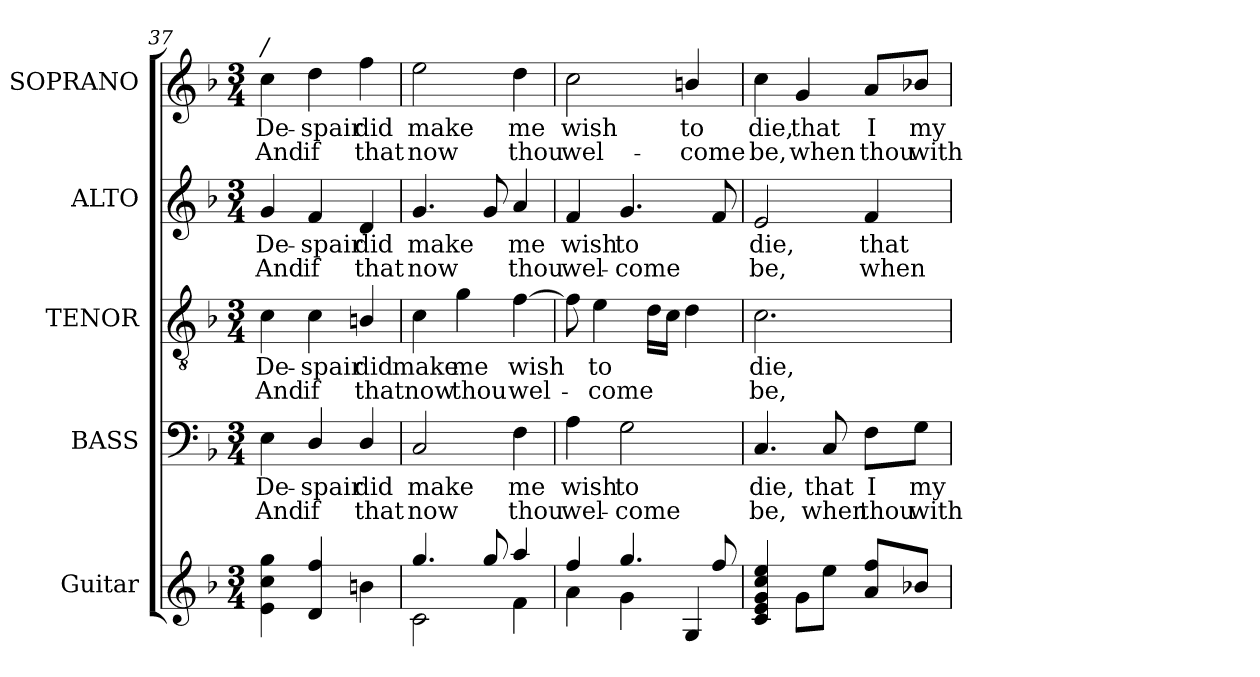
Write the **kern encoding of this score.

**kern	**kern	**text	**text	**kern	**text	**text	**kern	**text	**text	**kern	**text	**text	**dynam
*part5	*part4	*part4	*part4	*part3	*part3	*part3	*part2	*part2	*part2	*part1	*part1	*part1	*part1
*staff5	*staff4	*staff4	*staff4	*staff3	*staff3	*staff3	*staff2	*staff2	*staff2	*staff1	*staff1	*staff1	*staff1
*I"Guitar	*I"BASS	*	*	*I"TENOR	*	*	*I"ALTO	*	*	*I"SOPRANO	*	*	*
*	*I'B.	*	*	*I'T.	*	*	*I'A.	*	*	*I'S.	*	*	*
*clefG2	*clefF4	*	*	*clefGv2	*	*	*clefG2	*	*	*clefG2	*	*	*
*ITrd7c12	*	*	*	*ITrd7c12	*	*	*	*	*	*	*	*	*
*k[b-]	*k[b-]	*	*	*k[b-]	*	*	*k[b-]	*	*	*k[b-]	*	*	*
*F:	*F:	*	*	*F:	*	*	*F:	*	*	*F:	*	*	*
*M3/4	*M3/4	*	*	*M3/4	*	*	*M3/4	*	*	*M3/4	*	*	*
=37	=37	=37	=37	=37	=37	=37	=37	=37	=37	=37	=37	=37	=37
!	!	!LO:LY:b:color=#000000	!LO:LY:b:color=#000000	!	!	!	!	!	!	!	!	!	!
!	!	!	!	!	!LO:LY:b:color=#000000	!LO:LY:b:color=#000000	!	!	!	!	!	!	!
!	!	!	!	!	!	!	!	!LO:LY:b:color=#000000	!LO:LY:b:color=#000000	!	!	!	!
!	!	!	!	!	!	!	!	!	!	!LO:TX:a:i:t=/	!	!	!
!	!	!	!	!	!	!	!	!	!	!	!LO:LY:b:color=#000000	!LO:LY:b:color=#000000	!
4Ei\ 4ci 4gi	4Ei\	De-	And	4Ci\	De-	And	4gi/	De-	And	4cci\	De-	And	mp mf
!	!	!LO:LY:b:color=#000000	!LO:LY:b:color=#000000	!	!	!	!	!	!	!	!	!	!
!	!	!	!	!	!LO:LY:b:color=#000000	!LO:LY:b:color=#000000	!	!	!	!	!	!	!
!	!	!	!	!	!	!	!	!LO:LY:b:color=#000000	!LO:LY:b:color=#000000	!	!	!	!
!	!	!	!	!	!	!	!	!	!	!	!LO:LY:b:color=#000000	!LO:LY:b:color=#000000	!
4Di/ 4fi	4Di/	-spair	if	4Ci\	-spair	if	4fi/	-spair	if	4ddi\	-spair	if	.
!	!	!LO:LY:b:color=#000000	!LO:LY:b:color=#000000	!	!	!	!	!	!	!	!	!	!
!	!	!	!	!	!LO:LY:b:color=#000000	!LO:LY:b:color=#000000	!	!	!	!	!	!	!
!	!	!	!	!	!	!	!	!LO:LY:b:color=#000000	!LO:LY:b:color=#000000	!	!	!	!
!	!	!	!	!	!	!	!	!	!	!	!LO:LY:b:color=#000000	!LO:LY:b:color=#000000	!
4Bni\	4Di/	did	that	4BBni/	did	that	4di/	did	that	4ffi\	did	that	.
=38	=38	=38	=38	=38	=38	=38	=38	=38	=38	=38	=38	=38	=38
*^	*	*	*	*	*	*	*	*	*	*	*	*	*
!	!	!	!LO:LY:b:color=#000000	!LO:LY:b:color=#000000	!	!	!	!	!	!	!	!	!	!
!	!	!	!	!	!	!LO:LY:b:color=#000000	!LO:LY:b:color=#000000	!	!	!	!	!	!	!
!	!	!	!	!	!	!	!	!	!LO:LY:b:color=#000000	!LO:LY:b:color=#000000	!	!	!	!
!	!	!	!	!	!	!	!	!	!	!	!	!LO:LY:b:color=#000000	!LO:LY:b:color=#000000	!
4.gi/	2Ci\	2Ci/	make	now	4Ci\	make	now	4.gi/	make	now	2eei\	make	now	.
!	!	!	!	!	!	!LO:LY:b:color=#000000	!LO:LY:b:color=#000000	!	!	!	!	!	!	!
.	.	.	.	.	4Gi\	me	thou	.	.	.	.	.	.	.
8gi/	.	.	.	.	.	.	.	8gi/	.	.	.	.	.	.
!	!	!	!LO:LY:b:color=#000000	!LO:LY:b:color=#000000	!	!	!	!	!	!	!	!	!	!
!	!	!	!	!	!	!LO:LY:b:color=#000000	!LO:LY:b:color=#000000	!	!	!	!	!	!	!
!	!	!	!	!	!	!	!	!	!LO:LY:b:color=#000000	!LO:LY:b:color=#000000	!	!	!	!
!	!	!	!	!	!	!	!	!	!	!	!	!LO:LY:b:color=#000000	!LO:LY:b:color=#000000	!
4ai/	4Fi\	4Fi\	me	thou	[4Fi\	wish	wel-	4ai/	me	thou	4ddi\	me	thou	.
=39	=39	=39	=39	=39	=39	=39	=39	=39	=39	=39	=39	=39	=39	=39
!	!	!	!LO:LY:b:color=#000000	!LO:LY:b:color=#000000	!	!	!	!	!	!	!	!	!	!
!	!	!	!	!	!	!	!	!	!LO:LY:b:color=#000000	!LO:LY:b:color=#000000	!	!	!	!
!	!	!	!	!	!	!	!	!	!	!	!	!LO:LY:b:color=#000000	!LO:LY:b:color=#000000	!
4fi/	4Ai\	4Ai\	wish	wel-	8Fi\]	.	.	4fi/	wish	wel-	2cci\	wish	wel-	.
!	!	!	!	!	!	!LO:LY:b:color=#000000	!LO:LY:b:color=#000000	!	!	!	!	!	!	!
.	.	.	.	.	4Ei\	to	-come	.	.	.	.	.	.	.
!	!	!	!LO:LY:b:color=#000000	!LO:LY:b:color=#000000	!	!	!	!	!	!	!	!	!	!
!	!	!	!	!	!	!	!	!	!LO:LY:b:color=#000000	!LO:LY:b:color=#000000	!	!	!	!
4.gi/	4Gi\	2Gi\	to	-come	.	.	.	4.gi/	to	-come	.	.	.	.
.	.	.	.	.	16Di\LL	.	.	.	.	.	.	.	.	.
.	.	.	.	.	16Ci\JJ	.	.	.	.	.	.	.	.	.
!	!	!	!	!	!	!	!	!	!	!	!	!LO:LY:b:color=#000000	!LO:LY:b:color=#000000	!
.	4GGi/	.	.	.	4Di\	.	.	.	.	.	4bni/	to	-come	.
8fi/	.	.	.	.	.	.	.	8fi/	.	.	.	.	.	.
*v	*v	*	*	*	*	*	*	*	*	*	*	*	*	*
=40	=40	=40	=40	=40	=40	=40	=40	=40	=40	=40	=40	=40	=40
!	!	!LO:LY:b:color=#000000	!LO:LY:b:color=#000000	!	!	!	!	!	!	!	!	!	!
!	!	!	!	!	!LO:LY:b:color=#000000	!LO:LY:b:color=#000000	!	!	!	!	!	!	!
!	!	!	!	!	!	!	!	!LO:LY:b:color=#000000	!LO:LY:b:color=#000000	!	!	!	!
!	!	!	!	!	!	!	!	!	!	!	!LO:LY:b:color=#000000	!LO:LY:b:color=#000000	!
4Ci/ 4Ei 4Gi 4ci 4ei	4.Ci/	die,	be,	2.Ci\	die,	be,	2ei/	die,	be,	4cci\	die,	be,	.
!	!	!	!	!	!	!	!	!	!	!	!LO:LY:b:color=#000000	!LO:LY:b:color=#000000	!
8Gi\L	.	.	.	.	.	.	.	.	.	4gi/	that	when	.
!	!	!LO:LY:b:color=#000000	!LO:LY:b:color=#000000	!	!	!	!	!	!	!	!	!	!
8ei\J	8Ci/	that	when	.	.	.	.	.	.	.	.	.	.
!	!	!LO:LY:b:color=#000000	!LO:LY:b:color=#000000	!	!	!	!	!	!	!	!	!	!
!	!	!	!	!	!	!	!	!LO:LY:b:color=#000000	!LO:LY:b:color=#000000	!	!	!	!
!	!	!	!	!	!	!	!	!	!	!	!LO:LY:b:color=#000000	!LO:LY:b:color=#000000	!
8Ai/ 8fi/L	8Fi\L	I	thou	.	.	.	4fi/	that	when	8ai/L	I	thou	.
!	!	!LO:LY:b:color=#000000	!LO:LY:b:color=#000000	!	!	!	!	!	!	!	!	!	!
!	!	!	!	!	!	!	!	!	!	!	!LO:LY:b:color=#000000	!LO:LY:b:color=#000000	!
8B-Xi/J	8Gi\J	my	with	.	.	.	.	.	.	8b-Xi/J	my	with	.
=	=	=	=	=	=	=	=	=	=	=	=	=	=
*-	*-	*-	*-	*-	*-	*-	*-	*-	*-	*-	*-	*-	*-
